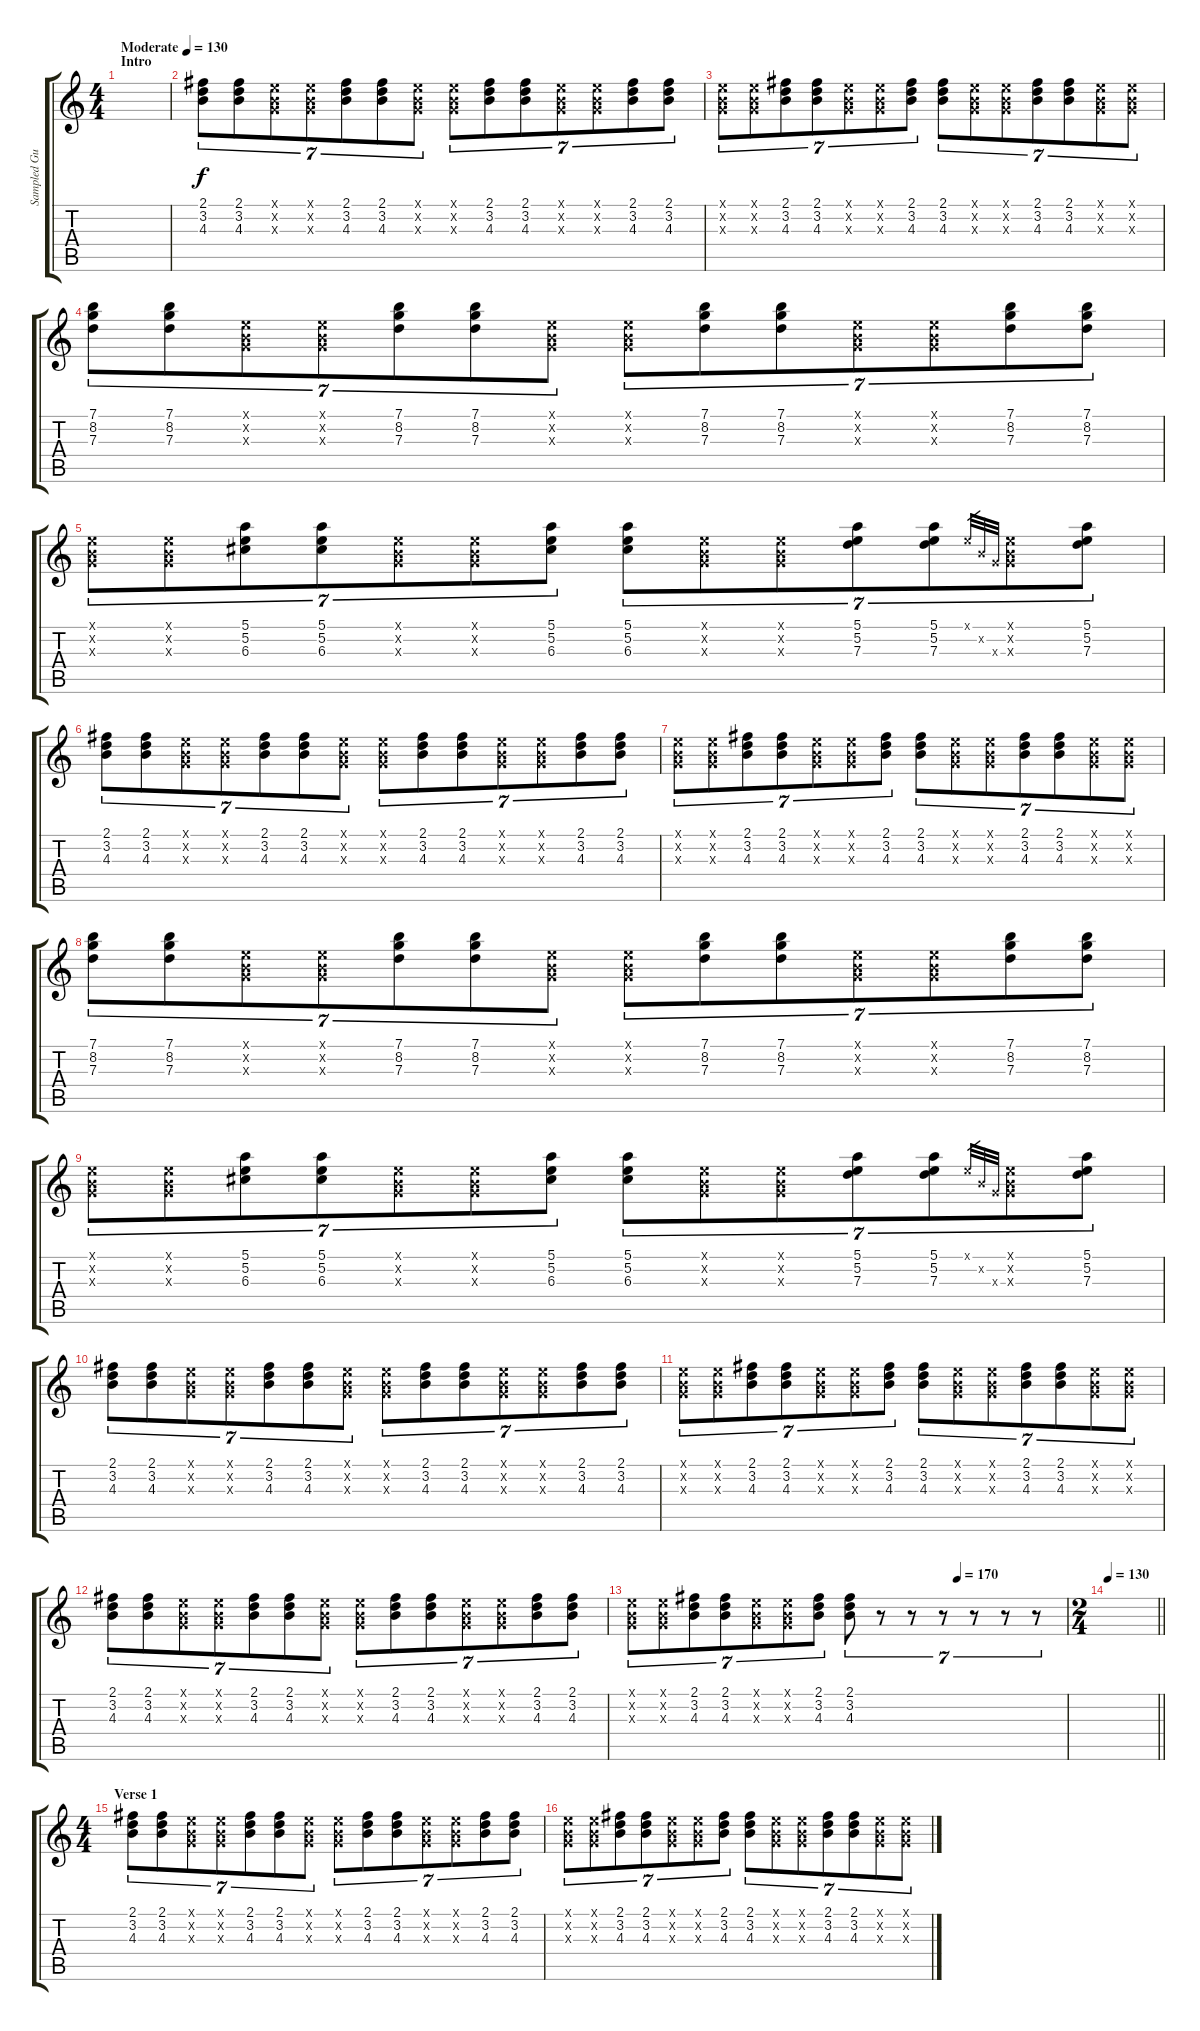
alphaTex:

\track ("Sampled Guitar" "Sampled Gu") {instrument acousticguitarnylon}
\staff {score tabs}
\tuning (E4 B3 G3 D3 A2 E2) {hide}
\ts (4 4)
\section ("" "Intro")
\tempo (130 "Moderate")
\clef g2
\ks c
|
(2.1 3.2 4.3).8{tu (7 4)} (2.1 3.2 4.3).8{tu (7 4)} (0.1{x} 0.2{x} 0.3{x}).8{tu (7 4)} (0.1{x} 0.2{x} 0.3{x}).8{tu (7 4)} (2.1 3.2 4.3).8{tu (7 4)} (2.1 3.2 4.3).8{tu (7 4)} (0.1{x} 0.2{x} 0.3{x}).8{tu (7 4)} (0.1{x} 0.2{x} 0.3{x}).8{tu (7 4)} (2.1 3.2 4.3).8{tu (7 4)} (2.1 3.2 4.3).8{tu (7 4)} (0.1{x} 0.2{x} 0.3{x}).8{tu (7 4)} (0.1{x} 0.2{x} 0.3{x}).8{tu (7 4)} (2.1 3.2 4.3).8{tu (7 4)} (2.1 3.2 4.3).8{tu (7 4)} |
(0.1{x} 0.2{x} 0.3{x}).8{tu (7 4)} (0.1{x} 0.2{x} 0.3{x}).8{tu (7 4)} (2.1 3.2 4.3).8{tu (7 4)} (2.1 3.2 4.3).8{tu (7 4)} (0.1{x} 0.2{x} 0.3{x}).8{tu (7 4)} (0.1{x} 0.2{x} 0.3{x}).8{tu (7 4)} (2.1 3.2 4.3).8{tu (7 4)} (2.1 3.2 4.3).8{tu (7 4)} (0.1{x} 0.2{x} 0.3{x}).8{tu (7 4)} (0.1{x} 0.2{x} 0.3{x}).8{tu (7 4)} (2.1 3.2 4.3).8{tu (7 4)} (2.1 3.2 4.3).8{tu (7 4)} (0.1{x} 0.2{x} 0.3{x}).8{tu (7 4)} (0.1{x} 0.2{x} 0.3{x}).8{tu (7 4)} |
(7.1 8.2 7.3).8{tu (7 4)} (7.1 8.2 7.3).8{tu (7 4)} (0.1{x} 0.2{x} 0.3{x}).8{tu (7 4)} (0.1{x} 0.2{x} 0.3{x}).8{tu (7 4)} (7.1 8.2 7.3).8{tu (7 4)} (7.1 8.2 7.3).8{tu (7 4)} (0.1{x} 0.2{x} 0.3{x}).8{tu (7 4)} (0.1{x} 0.2{x} 0.3{x}).8{tu (7 4)} (7.1 8.2 7.3).8{tu (7 4)} (7.1 8.2 7.3).8{tu (7 4)} (0.1{x} 0.2{x} 0.3{x}).8{tu (7 4)} (0.1{x} 0.2{x} 0.3{x}).8{tu (7 4)} (7.1 8.2 7.3).8{tu (7 4)} (7.1 8.2 7.3).8{tu (7 4)} |
(0.1{x} 0.2{x} 0.3{x}).8{tu (7 4)} (0.1{x} 0.2{x} 0.3{x}).8{tu (7 4)} (5.1 5.2 6.3).8{tu (7 4)} (5.1 5.2 6.3).8{tu (7 4)} (0.1{x} 0.2{x} 0.3{x}).8{tu (7 4)} (0.1{x} 0.2{x} 0.3{x}).8{tu (7 4)} (5.1 5.2 6.3).8{tu (7 4)} (5.1 5.2 6.3).8{tu (7 4)} (0.1{x} 0.2{x} 0.3{x}).8{tu (7 4)} (0.1{x} 0.2{x} 0.3{x}).8{tu (7 4)} (5.1 5.2 7.3).8{tu (7 4)} (5.1 5.2 7.3).8{tu (7 4)} 0.1{x}.32{gr} 0.2{x}.32{gr} 0.3{x}.32{gr} (0.1{x} 0.2{x} 0.3{x}).8{tu (7 4)} (5.1 5.2 7.3).8{tu (7 4)} |
(2.1 3.2 4.3).8{tu (7 4)} (2.1 3.2 4.3).8{tu (7 4)} (0.1{x} 0.2{x} 0.3{x}).8{tu (7 4)} (0.1{x} 0.2{x} 0.3{x}).8{tu (7 4)} (2.1 3.2 4.3).8{tu (7 4)} (2.1 3.2 4.3).8{tu (7 4)} (0.1{x} 0.2{x} 0.3{x}).8{tu (7 4)} (0.1{x} 0.2{x} 0.3{x}).8{tu (7 4)} (2.1 3.2 4.3).8{tu (7 4)} (2.1 3.2 4.3).8{tu (7 4)} (0.1{x} 0.2{x} 0.3{x}).8{tu (7 4)} (0.1{x} 0.2{x} 0.3{x}).8{tu (7 4)} (2.1 3.2 4.3).8{tu (7 4)} (2.1 3.2 4.3).8{tu (7 4)} |
(0.1{x} 0.2{x} 0.3{x}).8{tu (7 4)} (0.1{x} 0.2{x} 0.3{x}).8{tu (7 4)} (2.1 3.2 4.3).8{tu (7 4)} (2.1 3.2 4.3).8{tu (7 4)} (0.1{x} 0.2{x} 0.3{x}).8{tu (7 4)} (0.1{x} 0.2{x} 0.3{x}).8{tu (7 4)} (2.1 3.2 4.3).8{tu (7 4)} (2.1 3.2 4.3).8{tu (7 4)} (0.1{x} 0.2{x} 0.3{x}).8{tu (7 4)} (0.1{x} 0.2{x} 0.3{x}).8{tu (7 4)} (2.1 3.2 4.3).8{tu (7 4)} (2.1 3.2 4.3).8{tu (7 4)} (0.1{x} 0.2{x} 0.3{x}).8{tu (7 4)} (0.1{x} 0.2{x} 0.3{x}).8{tu (7 4)} |
(7.1 8.2 7.3).8{tu (7 4)} (7.1 8.2 7.3).8{tu (7 4)} (0.1{x} 0.2{x} 0.3{x}).8{tu (7 4)} (0.1{x} 0.2{x} 0.3{x}).8{tu (7 4)} (7.1 8.2 7.3).8{tu (7 4)} (7.1 8.2 7.3).8{tu (7 4)} (0.1{x} 0.2{x} 0.3{x}).8{tu (7 4)} (0.1{x} 0.2{x} 0.3{x}).8{tu (7 4)} (7.1 8.2 7.3).8{tu (7 4)} (7.1 8.2 7.3).8{tu (7 4)} (0.1{x} 0.2{x} 0.3{x}).8{tu (7 4)} (0.1{x} 0.2{x} 0.3{x}).8{tu (7 4)} (7.1 8.2 7.3).8{tu (7 4)} (7.1 8.2 7.3).8{tu (7 4)} |
(0.1{x} 0.2{x} 0.3{x}).8{tu (7 4)} (0.1{x} 0.2{x} 0.3{x}).8{tu (7 4)} (5.1 5.2 6.3).8{tu (7 4)} (5.1 5.2 6.3).8{tu (7 4)} (0.1{x} 0.2{x} 0.3{x}).8{tu (7 4)} (0.1{x} 0.2{x} 0.3{x}).8{tu (7 4)} (5.1 5.2 6.3).8{tu (7 4)} (5.1 5.2 6.3).8{tu (7 4)} (0.1{x} 0.2{x} 0.3{x}).8{tu (7 4)} (0.1{x} 0.2{x} 0.3{x}).8{tu (7 4)} (5.1 5.2 7.3).8{tu (7 4)} (5.1 5.2 7.3).8{tu (7 4)} 0.1{x}.32{gr} 0.2{x}.32{gr} 0.3{x}.32{gr} (0.1{x} 0.2{x} 0.3{x}).8{tu (7 4)} (5.1 5.2 7.3).8{tu (7 4)} |
(2.1 3.2 4.3).8{tu (7 4)} (2.1 3.2 4.3).8{tu (7 4)} (0.1{x} 0.2{x} 0.3{x}).8{tu (7 4)} (0.1{x} 0.2{x} 0.3{x}).8{tu (7 4)} (2.1 3.2 4.3).8{tu (7 4)} (2.1 3.2 4.3).8{tu (7 4)} (0.1{x} 0.2{x} 0.3{x}).8{tu (7 4)} (0.1{x} 0.2{x} 0.3{x}).8{tu (7 4)} (2.1 3.2 4.3).8{tu (7 4)} (2.1 3.2 4.3).8{tu (7 4)} (0.1{x} 0.2{x} 0.3{x}).8{tu (7 4)} (0.1{x} 0.2{x} 0.3{x}).8{tu (7 4)} (2.1 3.2 4.3).8{tu (7 4)} (2.1 3.2 4.3).8{tu (7 4)} |
(0.1{x} 0.2{x} 0.3{x}).8{tu (7 4)} (0.1{x} 0.2{x} 0.3{x}).8{tu (7 4)} (2.1 3.2 4.3).8{tu (7 4)} (2.1 3.2 4.3).8{tu (7 4)} (0.1{x} 0.2{x} 0.3{x}).8{tu (7 4)} (0.1{x} 0.2{x} 0.3{x}).8{tu (7 4)} (2.1 3.2 4.3).8{tu (7 4)} (2.1 3.2 4.3).8{tu (7 4)} (0.1{x} 0.2{x} 0.3{x}).8{tu (7 4)} (0.1{x} 0.2{x} 0.3{x}).8{tu (7 4)} (2.1 3.2 4.3).8{tu (7 4)} (2.1 3.2 4.3).8{tu (7 4)} (0.1{x} 0.2{x} 0.3{x}).8{tu (7 4)} (0.1{x} 0.2{x} 0.3{x}).8{tu (7 4)} |
(2.1 3.2 4.3).8{tu (7 4)} (2.1 3.2 4.3).8{tu (7 4)} (0.1{x} 0.2{x} 0.3{x}).8{tu (7 4)} (0.1{x} 0.2{x} 0.3{x}).8{tu (7 4)} (2.1 3.2 4.3).8{tu (7 4)} (2.1 3.2 4.3).8{tu (7 4)} (0.1{x} 0.2{x} 0.3{x}).8{tu (7 4)} (0.1{x} 0.2{x} 0.3{x}).8{tu (7 4)} (2.1 3.2 4.3).8{tu (7 4)} (2.1 3.2 4.3).8{tu (7 4)} (0.1{x} 0.2{x} 0.3{x}).8{tu (7 4)} (0.1{x} 0.2{x} 0.3{x}).8{tu (7 4)} (2.1 3.2 4.3).8{tu (7 4)} (2.1 3.2 4.3).8{tu (7 4)} |
\tempo (170 0.75)
(0.1{x} 0.2{x} 0.3{x}).8{tu (7 4)} (0.1{x} 0.2{x} 0.3{x}).8{tu (7 4)} (2.1 3.2 4.3).8{tu (7 4)} (2.1 3.2 4.3).8{tu (7 4)} (0.1{x} 0.2{x} 0.3{x}).8{tu (7 4)} (0.1{x} 0.2{x} 0.3{x}).8{tu (7 4)} (2.1 3.2 4.3).8{tu (7 4)} (2.1 3.2 4.3).8{tu (7 4)} r.8{tu (7 4)} r.8{tu (7 4)} r.8{tu (7 4)} r.8{tu (7 4)} r.8{tu (7 4)} r.8{tu (7 4)} |
\ts (2 4)
\tempo 130
\barLineRight lightlight
|
\ts (4 4)
\section ("" "Verse 1")
(2.1 3.2 4.3).8{tu (7 4)} (2.1 3.2 4.3).8{tu (7 4)} (0.1{x} 0.2{x} 0.3{x}).8{tu (7 4)} (0.1{x} 0.2{x} 0.3{x}).8{tu (7 4)} (2.1 3.2 4.3).8{tu (7 4)} (2.1 3.2 4.3).8{tu (7 4)} (0.1{x} 0.2{x} 0.3{x}).8{tu (7 4)} (0.1{x} 0.2{x} 0.3{x}).8{tu (7 4)} (2.1 3.2 4.3).8{tu (7 4)} (2.1 3.2 4.3).8{tu (7 4)} (0.1{x} 0.2{x} 0.3{x}).8{tu (7 4)} (0.1{x} 0.2{x} 0.3{x}).8{tu (7 4)} (2.1 3.2 4.3).8{tu (7 4)} (2.1 3.2 4.3).8{tu (7 4)} |
(0.1{x} 0.2{x} 0.3{x}).8{tu (7 4)} (0.1{x} 0.2{x} 0.3{x}).8{tu (7 4)} (2.1 3.2 4.3).8{tu (7 4)} (2.1 3.2 4.3).8{tu (7 4)} (0.1{x} 0.2{x} 0.3{x}).8{tu (7 4)} (0.1{x} 0.2{x} 0.3{x}).8{tu (7 4)} (2.1 3.2 4.3).8{tu (7 4)} (2.1 3.2 4.3).8{tu (7 4)} (0.1{x} 0.2{x} 0.3{x}).8{tu (7 4)} (0.1{x} 0.2{x} 0.3{x}).8{tu (7 4)} (2.1 3.2 4.3).8{tu (7 4)} (2.1 3.2 4.3).8{tu (7 4)} (0.1{x} 0.2{x} 0.3{x}).8{tu (7 4)} (0.1{x} 0.2{x} 0.3{x}).8{tu (7 4)}
